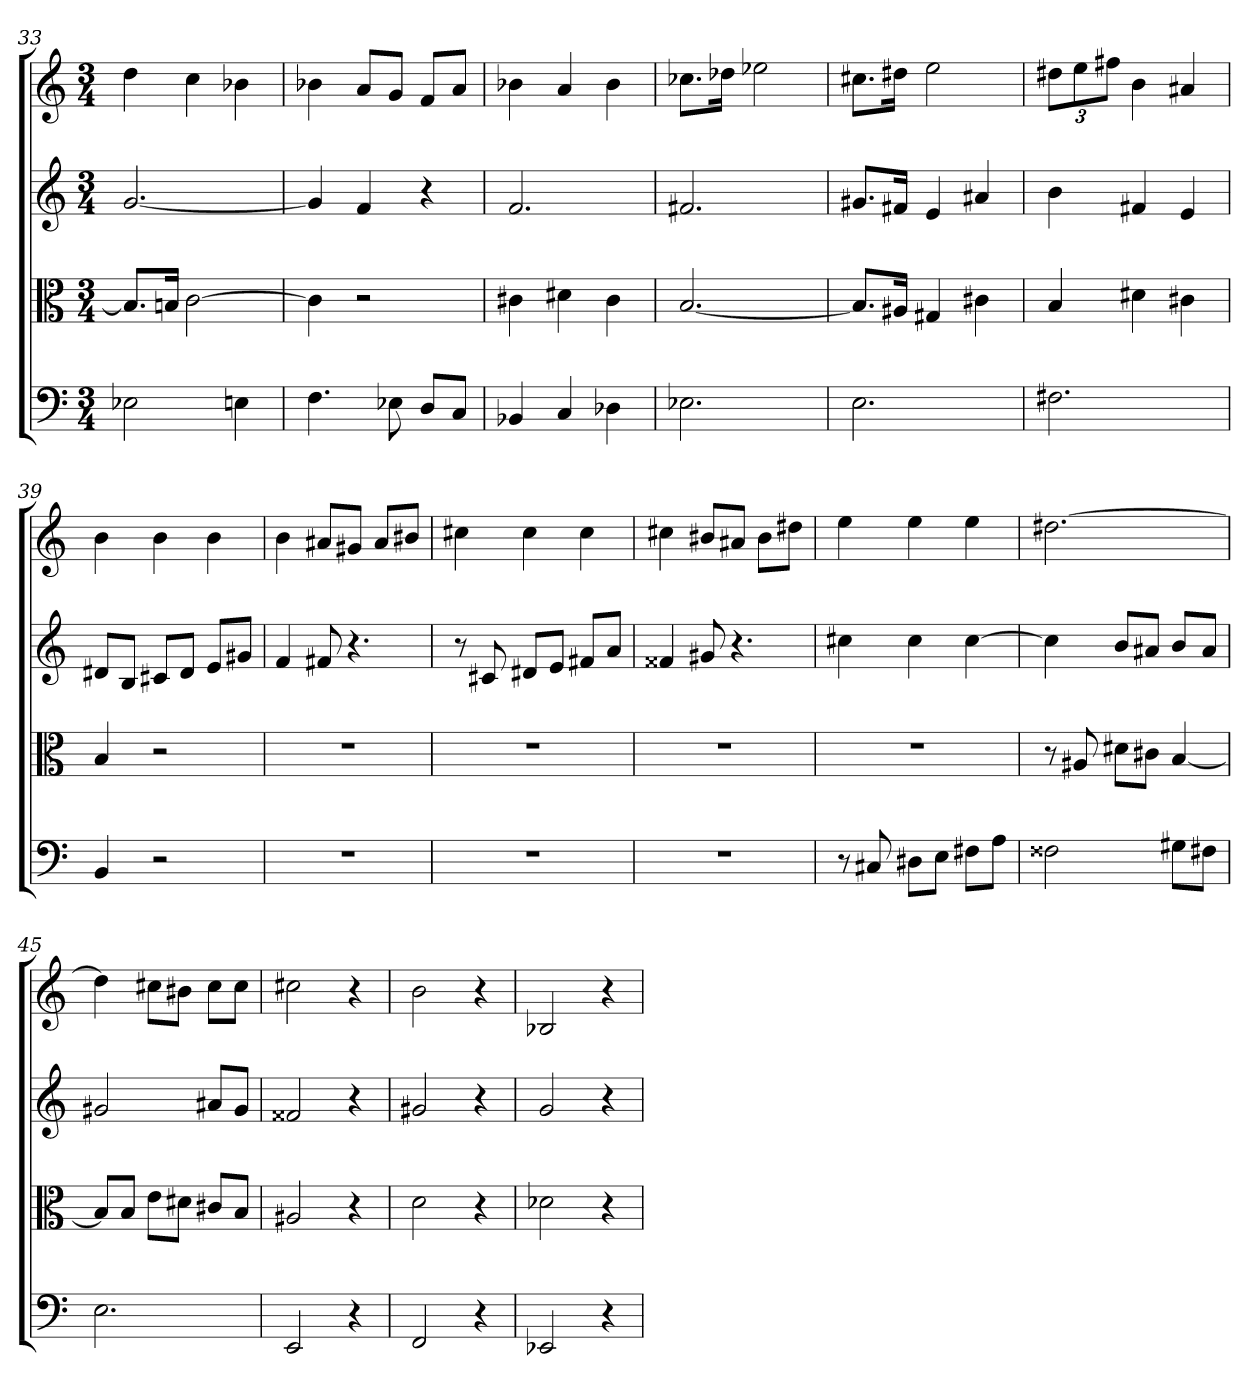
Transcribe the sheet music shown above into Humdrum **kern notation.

**kern	**kern	**kern	**kern
*part4	*part3	*part2	*part1
*staff4	*staff3	*staff2	*staff1
*clefF4	*clefC3	*	*
*k[]	*k[]	*k[]	*k[]
*a:	*a:	*a:	*a:
*M3/4	*M3/4	*M3/4	*M3/4
=33	=33	=33	=33
2E-X	8.B-/L]	[2.g	4dd
.	16Bn/Jk	.	.
.	[2c	.	4cc
4En	.	.	4b-X
=34	=34	=34	=34
4.F	4c]	4g]	4b-X
.	2r	4f	8aL
8E-X	.	.	8gJ
8D/L	.	4r	8fL
8C/J	.	.	8aJ
=35	=35	=35	=35
4BB-X	4c#X	2.f	4b-X
4C	4d#X	.	4a
4D-X	4c#	.	4b-
=36	=36	=36	=36
2.E-X	[2.B	2.f#X	8.cc-XL
.	.	.	16dd-XJk
.	.	.	2ee-X
=37	=37	=37	=37
2.E	8.B/L]	8.g#XL	8.cc#XL
.	16A#X/Jk	16f#XJk	16dd#XJk
.	4G#X	4e	2ee
.	4c#X	4a#X	.
=38	=38	=38	=38
2.F#X	4B	4b	12dd#XL
.	.	.	12ee
.	.	.	12ff#XJ
.	4d#X	4f#X	4b
.	4c#X	4e	4a#X
=39	=39	=39	=39
4BB	4B	8d#XL	4b
.	.	8BJ	.
2r	2r	8c#XL	4b
.	.	8d#J	.
.	.	8eL	4b
.	.	8g#XJ	.
=40	=40	=40	=40
2.r	2.r	4f	4b
.	.	8f#X	8a#XL
.	.	4.r	8g#XJ
.	.	.	8a#L
.	.	.	8b#XJ
=41	=41	=41	=41
2.r	2.r	8r	4cc#X
.	.	8c#X	.
.	.	8d#XL	4cc#
.	.	8eJ	.
.	.	8f#XL	4cc#
.	.	8aJ	.
=42	=42	=42	=42
2.r	2.r	4f##X	4cc#X
.	.	8g#X	8b#XL
.	.	4.r	8a#XJ
.	.	.	8b#L
.	.	.	8dd#XJ
=43	=43	=43	=43
8r	2.r	4cc#X	4ee
8C#X	.	.	.
8D#X\L	.	4cc#	4ee
8E\J	.	.	.
8F#X\L	.	[4cc#	4ee
8A\J	.	.	.
=44	=44	=44	=44
2F##X	8r	4cc#]	[2.dd#X
.	8A#X	.	.
.	8d#X\L	8bL	.
.	8c#X\J	8a#XJ	.
8G#X\L	[4B	8bL	.
8F#X\J	.	8a#J	.
=45	=45	=45	=45
2.E	8B/L]	2g#X	4dd#]
.	8B/J	.	.
.	8e\L	.	8cc#XL
.	8d#X\J	.	8b#XJ
.	8c#X/L	8a#XL	8cc#L
.	8B/J	8g#J	8cc#J
=46	=46	=46	=46
2EE	2A#X	2f##X	2cc#X
4r	4r	4r	4r
=47	=47	=47	=47
2FF	2d	2g#X	2b
4r	4r	4r	4r
=48	=48	=48	=48
2EE-X	2d-X	2g	2B-X
4r	4r	4r	4r
=	=	=	=
*-	*-	*-	*-
